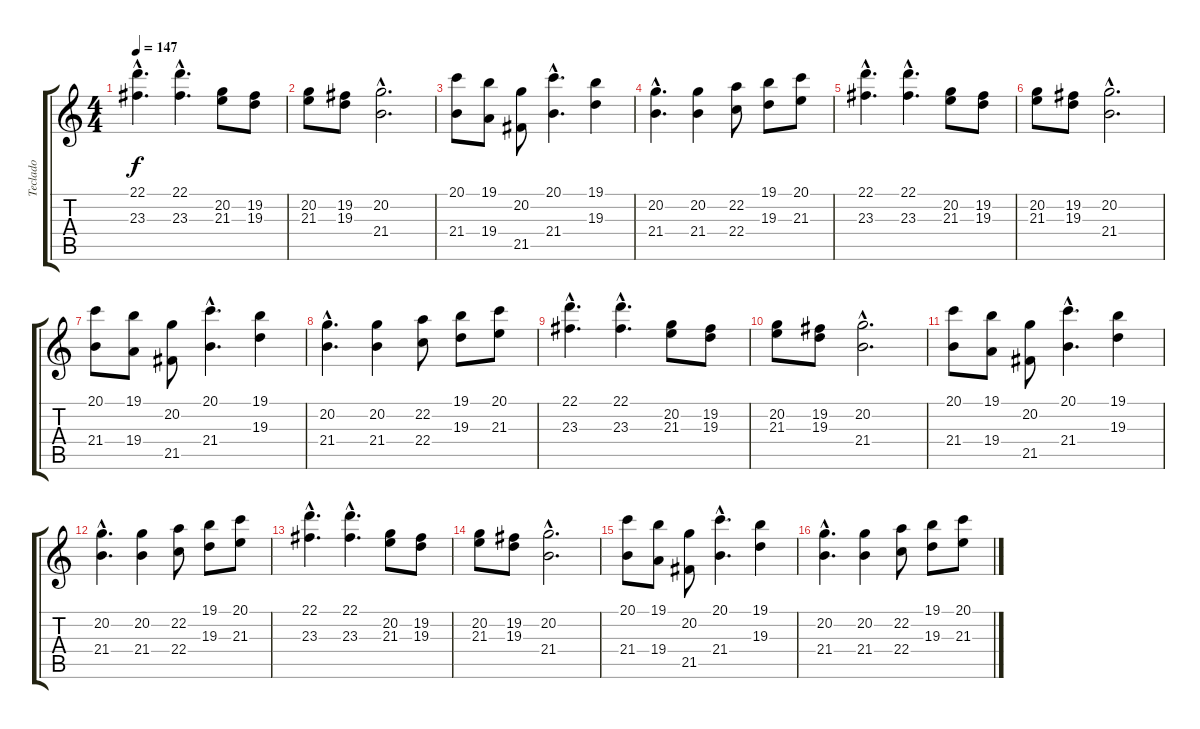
\track ("Teclado" "Teclado") {instrument stringensemble1}
\staff {score tabs}
\tuning (E4 B3 G3 D3 A2 E2) {hide}
\ts (4 4)
\tempo 147
\clef g2
\ks c
(22.1{hac} 23.3{hac}).4{d dy f} (22.1{hac} 23.3{hac}).4{d} (20.2 21.3).8 (19.2 19.3).8 |
(20.2 21.3).8 (19.2 19.3).8 (20.2{hac} 21.4{hac}).2{d} |
(20.1 21.4).8 (19.1 19.4).8 (20.2 21.5).8 (20.1{hac} 21.4{hac}).4{d} (19.1 19.3).4 |
(20.2{hac} 21.4{hac}).4{d} (20.2 21.4).4 (22.2 22.4).8 (19.1 19.3).8 (20.1 21.3).8 |
(22.1{hac} 23.3{hac}).4{d} (22.1{hac} 23.3{hac}).4{d} (20.2 21.3).8 (19.2 19.3).8 |
(20.2 21.3).8 (19.2 19.3).8 (20.2{hac} 21.4{hac}).2{d} |
(20.1 21.4).8 (19.1 19.4).8 (20.2 21.5).8 (20.1{hac} 21.4{hac}).4{d} (19.1 19.3).4 |
(20.2{hac} 21.4{hac}).4{d} (20.2 21.4).4 (22.2 22.4).8 (19.1 19.3).8 (20.1 21.3).8 |
(22.1{hac} 23.3{hac}).4{d} (22.1{hac} 23.3{hac}).4{d} (20.2 21.3).8 (19.2 19.3).8 |
(20.2 21.3).8 (19.2 19.3).8 (20.2{hac} 21.4{hac}).2{d} |
(20.1 21.4).8 (19.1 19.4).8 (20.2 21.5).8 (20.1{hac} 21.4{hac}).4{d} (19.1 19.3).4 |
(20.2{hac} 21.4{hac}).4{d} (20.2 21.4).4 (22.2 22.4).8 (19.1 19.3).8 (20.1 21.3).8 |
(22.1{hac} 23.3{hac}).4{d} (22.1{hac} 23.3{hac}).4{d} (20.2 21.3).8 (19.2 19.3).8 |
(20.2 21.3).8 (19.2 19.3).8 (20.2{hac} 21.4{hac}).2{d} |
(20.1 21.4).8 (19.1 19.4).8 (20.2 21.5).8 (20.1{hac} 21.4{hac}).4{d} (19.1 19.3).4 |
(20.2{hac} 21.4{hac}).4{d} (20.2 21.4).4 (22.2 22.4).8 (19.1 19.3).8 (20.1 21.3).8
